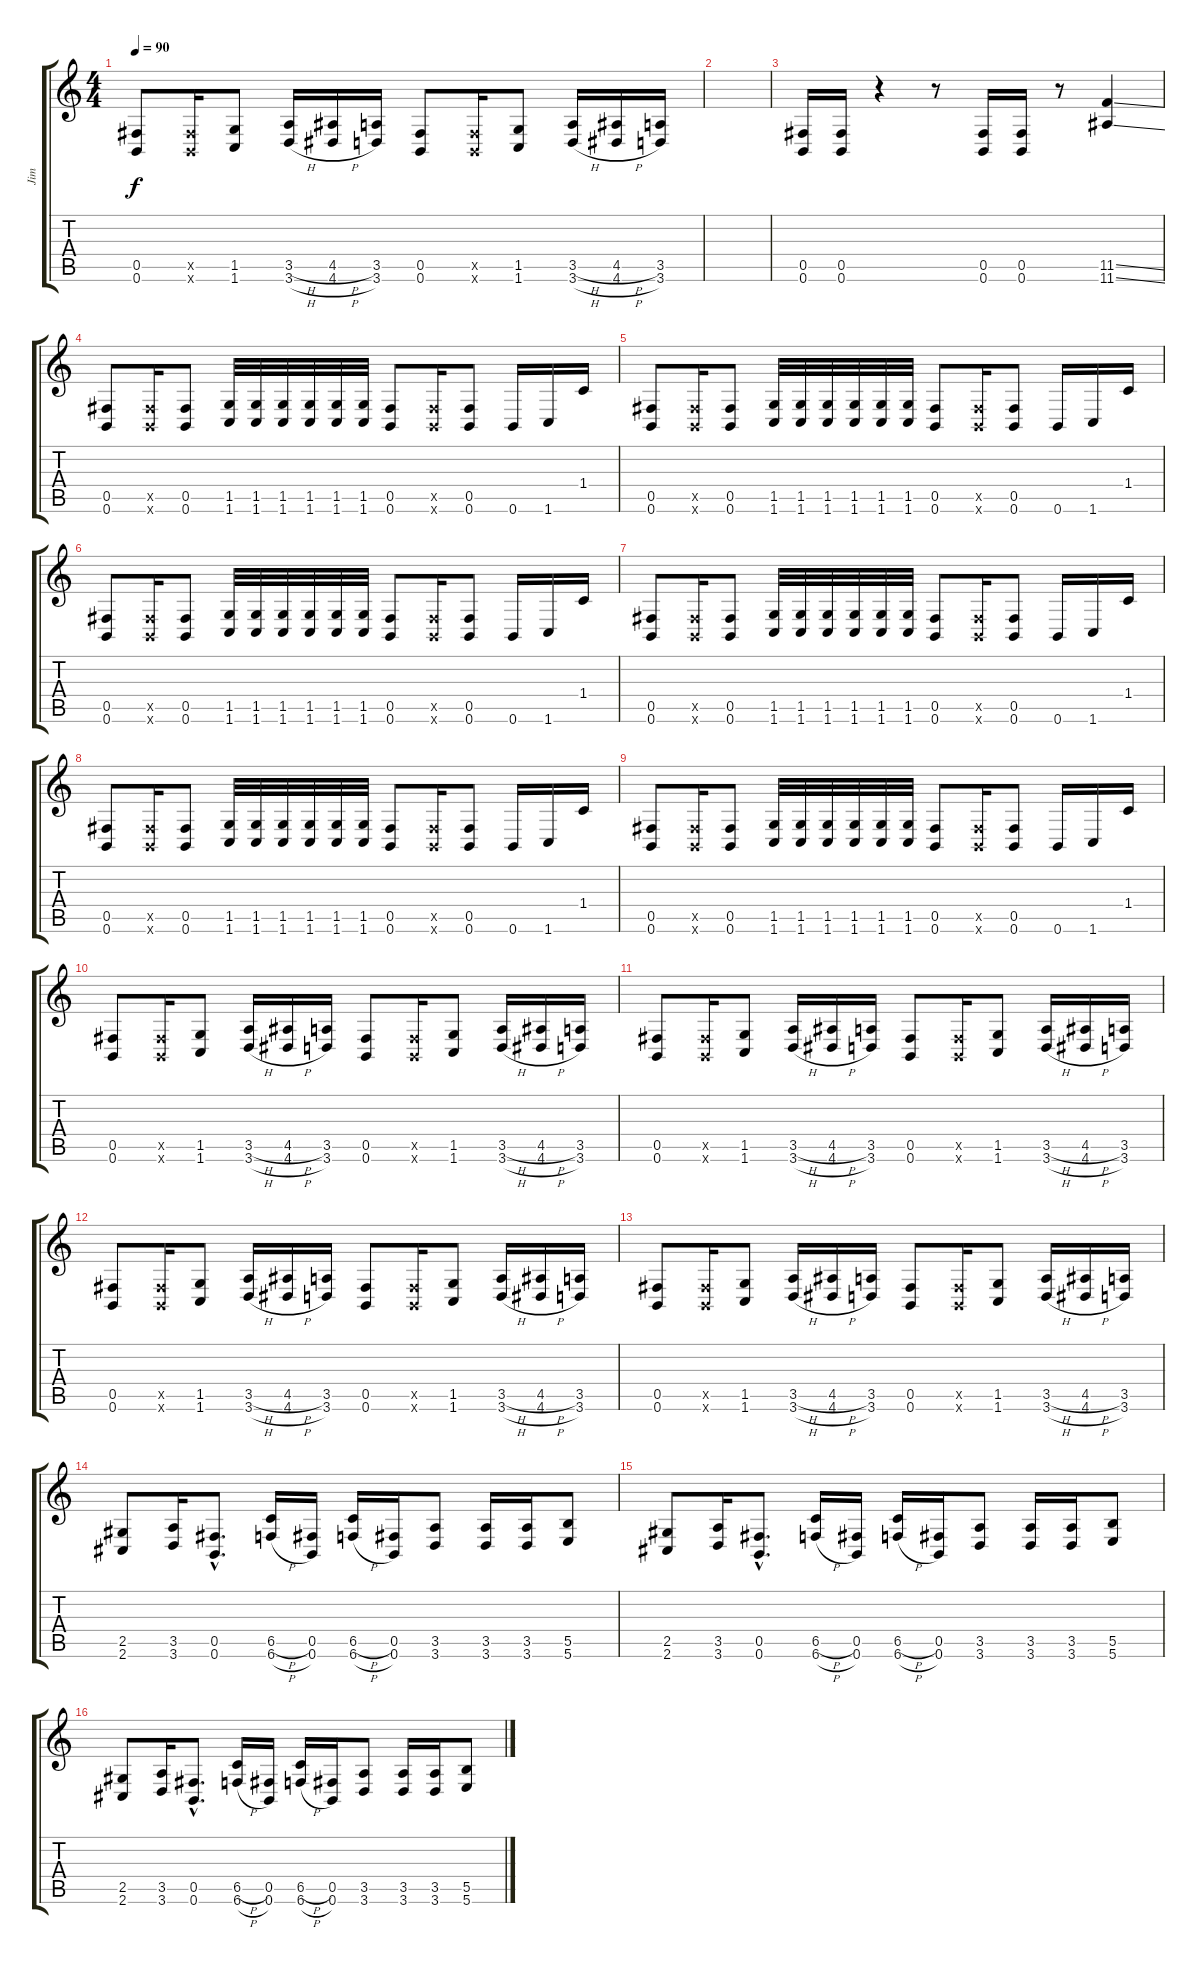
\track ("Jim" "Jim") {instrument distortionguitar}
\staff {score tabs}
\tuning (Db4 Ab3 E3 B2 Gb2 B1) {hide}
\ts (4 4)
\tempo 90
\clef g2
\ks c
(0.5 0.6).8{dy f} (0.5{x} 0.6{x}).16 (1.5 1.6).8 (3.5{h} 3.6{h}).16 (4.5{h} 4.6{h}).16 (3.5 3.6).16 (0.5 0.6).8 (0.5{x} 0.6{x}).16 (1.5 1.6).8 (3.5{h} 3.6{h}).16 (4.5{h} 4.6{h}).16 (3.5 3.6).16 |
|
(0.5 0.6).16 (0.5 0.6).16 r.4 r.8 (0.5 0.6).16 (0.5 0.6).16 r.8 (11.5{ss} 11.6{ss}).4 |
(0.5 0.6).8 (0.5{x} 0.6{x}).16 (0.5 0.6).8 (1.5 1.6).32 (1.5 1.6).32 (1.5 1.6).32 (1.5 1.6).32 (1.5 1.6).32 (1.5 1.6).32 (0.5 0.6).8 (0.5{x} 0.6{x}).16 (0.5 0.6).8 0.6.16 1.6.16 1.4.16 |
(0.5 0.6).8 (0.5{x} 0.6{x}).16 (0.5 0.6).8 (1.5 1.6).32 (1.5 1.6).32 (1.5 1.6).32 (1.5 1.6).32 (1.5 1.6).32 (1.5 1.6).32 (0.5 0.6).8 (0.5{x} 0.6{x}).16 (0.5 0.6).8 0.6.16 1.6.16 1.4.16 |
(0.5 0.6).8 (0.5{x} 0.6{x}).16 (0.5 0.6).8 (1.5 1.6).32 (1.5 1.6).32 (1.5 1.6).32 (1.5 1.6).32 (1.5 1.6).32 (1.5 1.6).32 (0.5 0.6).8 (0.5{x} 0.6{x}).16 (0.5 0.6).8 0.6.16 1.6.16 1.4.16 |
(0.5 0.6).8 (0.5{x} 0.6{x}).16 (0.5 0.6).8 (1.5 1.6).32 (1.5 1.6).32 (1.5 1.6).32 (1.5 1.6).32 (1.5 1.6).32 (1.5 1.6).32 (0.5 0.6).8 (0.5{x} 0.6{x}).16 (0.5 0.6).8 0.6.16 1.6.16 1.4.16 |
(0.5 0.6).8 (0.5{x} 0.6{x}).16 (0.5 0.6).8 (1.5 1.6).32 (1.5 1.6).32 (1.5 1.6).32 (1.5 1.6).32 (1.5 1.6).32 (1.5 1.6).32 (0.5 0.6).8 (0.5{x} 0.6{x}).16 (0.5 0.6).8 0.6.16 1.6.16 1.4.16 |
(0.5 0.6).8 (0.5{x} 0.6{x}).16 (0.5 0.6).8 (1.5 1.6).32 (1.5 1.6).32 (1.5 1.6).32 (1.5 1.6).32 (1.5 1.6).32 (1.5 1.6).32 (0.5 0.6).8 (0.5{x} 0.6{x}).16 (0.5 0.6).8 0.6.16 1.6.16 1.4.16 |
(0.5 0.6).8 (0.5{x} 0.6{x}).16 (1.5 1.6).8 (3.5{h} 3.6{h}).16 (4.5{h} 4.6{h}).16 (3.5 3.6).16 (0.5 0.6).8 (0.5{x} 0.6{x}).16 (1.5 1.6).8 (3.5{h} 3.6{h}).16 (4.5{h} 4.6{h}).16 (3.5 3.6).16 |
(0.5 0.6).8 (0.5{x} 0.6{x}).16 (1.5 1.6).8 (3.5{h} 3.6{h}).16 (4.5{h} 4.6{h}).16 (3.5 3.6).16 (0.5 0.6).8 (0.5{x} 0.6{x}).16 (1.5 1.6).8 (3.5{h} 3.6{h}).16 (4.5{h} 4.6{h}).16 (3.5 3.6).16 |
(0.5 0.6).8 (0.5{x} 0.6{x}).16 (1.5 1.6).8 (3.5{h} 3.6{h}).16 (4.5{h} 4.6{h}).16 (3.5 3.6).16 (0.5 0.6).8 (0.5{x} 0.6{x}).16 (1.5 1.6).8 (3.5{h} 3.6{h}).16 (4.5{h} 4.6{h}).16 (3.5 3.6).16 |
(0.5 0.6).8 (0.5{x} 0.6{x}).16 (1.5 1.6).8 (3.5{h} 3.6{h}).16 (4.5{h} 4.6{h}).16 (3.5 3.6).16 (0.5 0.6).8 (0.5{x} 0.6{x}).16 (1.5 1.6).8 (3.5{h} 3.6{h}).16 (4.5{h} 4.6{h}).16 (3.5 3.6).16 |
(2.5 2.6).8 (3.5 3.6).16 (0.5{hac} 0.6{hac}).8{d} (6.5{h} 6.6{h}).16 (0.5 0.6).16 (6.5{h} 6.6{h}).16 (0.5 0.6).16 (3.5 3.6).8 (3.5 3.6).16 (3.5 3.6).16 (5.5 5.6).8 |
(2.5 2.6).8 (3.5 3.6).16 (0.5{hac} 0.6{hac}).8{d} (6.5{h} 6.6{h}).16 (0.5 0.6).16 (6.5{h} 6.6{h}).16 (0.5 0.6).16 (3.5 3.6).8 (3.5 3.6).16 (3.5 3.6).16 (5.5 5.6).8 |
(2.5 2.6).8 (3.5 3.6).16 (0.5{hac} 0.6{hac}).8{d} (6.5{h} 6.6{h}).16 (0.5 0.6).16 (6.5{h} 6.6{h}).16 (0.5 0.6).16 (3.5 3.6).8 (3.5 3.6).16 (3.5 3.6).16 (5.5 5.6).8
